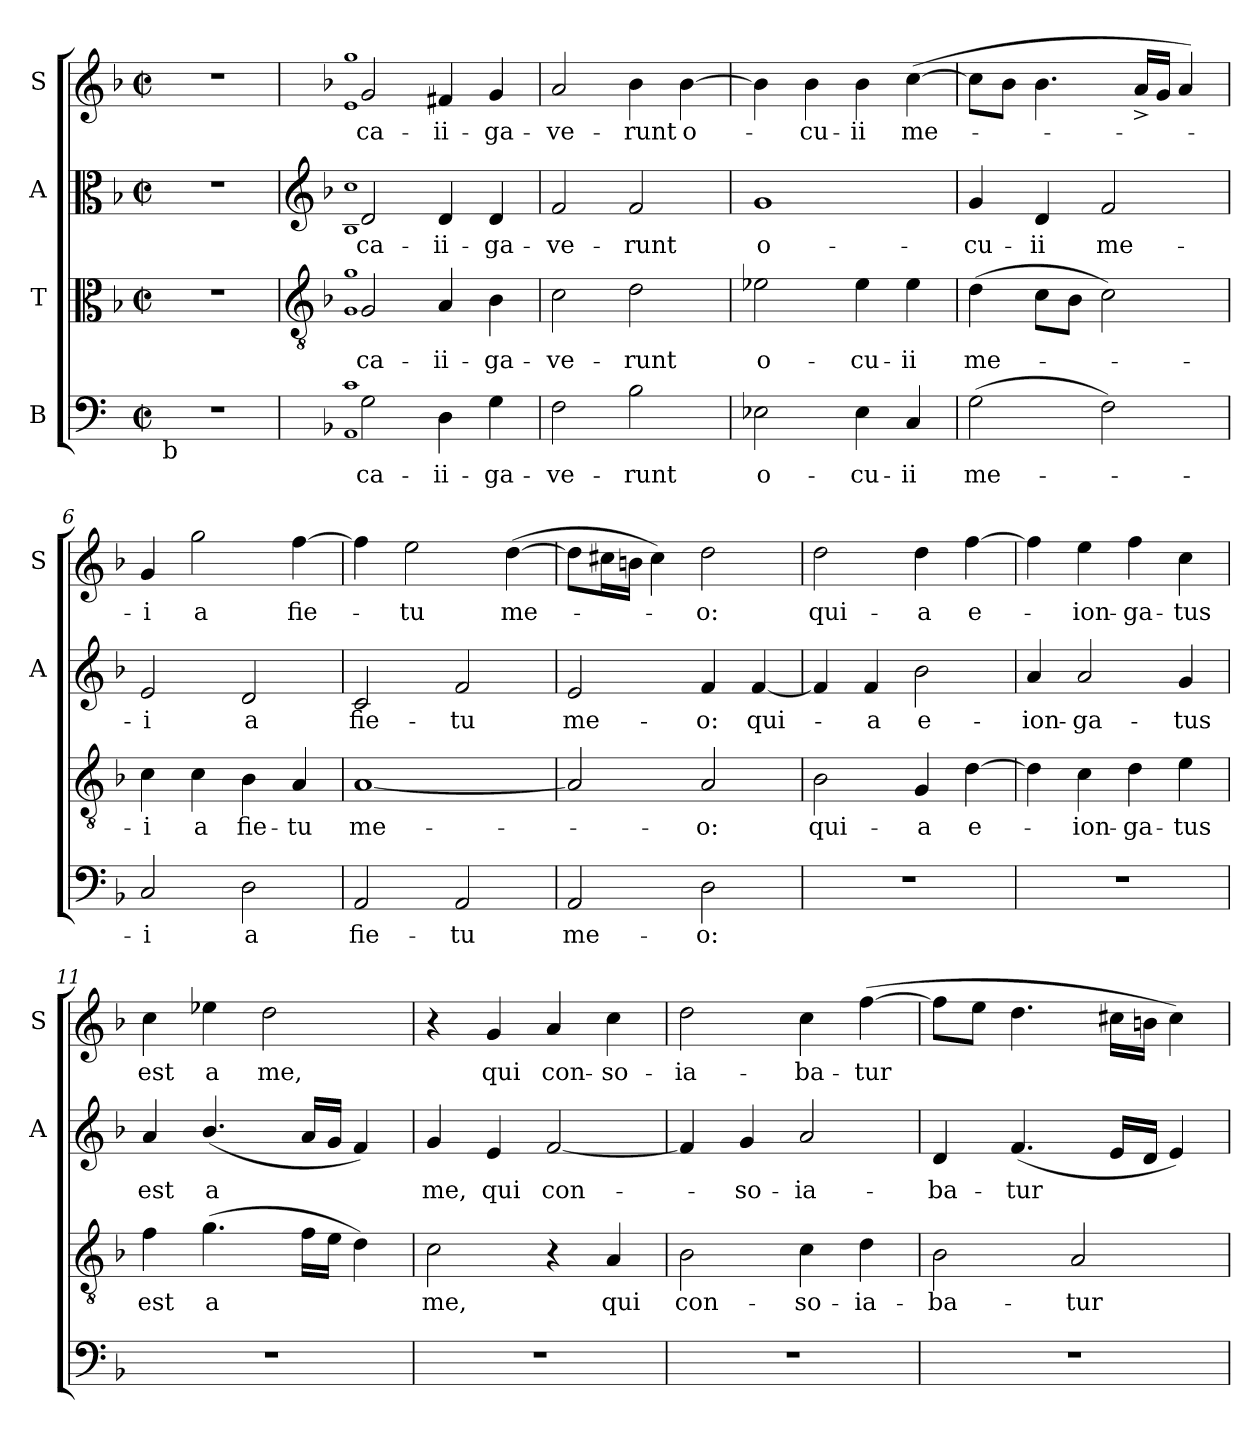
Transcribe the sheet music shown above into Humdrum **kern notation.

**kern	**text	**kern	**text	**kern	**text	**kern	**text
*part4	*part4	*part3	*part3	*part2	*part2	*part1	*part1
*staff4	*staff4	*staff3	*staff3	*staff2	*staff2	*staff1	*staff1
*I"B	*	*I"T	*	*I"A	*	*I"S	*
*	*	*	*	*I'A	*	*I'S	*
*clefF4	*	*clefC3	*	*clefC3	*	*clefG2	*
*ITrd-3c-5	*	*	*	*	*	*	*
*k[b-]	*	*k[b-]	*	*k[b-]	*	*k[b-]	*
*F:	*	*F:	*	*F:	*	*F:	*
*M2/2	*	*M2/2	*	*M2/2	*	*M2/2	*
*met(c|)	*	*met(c|)	*	*met(c|)	*	*met(c|)	*
=1	=1	=1	=1	=1	=1	=1	=1
!LO:TX:b:t=b	!	!	!	!	!	!	!
1r	.	1r	.	1r	.	1r	.
=2!	=2!	=2!	=2!	=2!	=2!	=2!	=2!
*	*	*clefGv2	*	*clefG2	*	*	*
*k[b-e-]	*	*	*	*	*	*	*
*B-:	*	*	*	*	*	*	*
1qD 1qf	.	1qG 1qg	.	1qB- 1qcc	.	1qe 1qgg	.
!	!LO:LY:b	!	!LO:LY:b	!	!LO:LY:b	!	!LO:LY:b
2c\	ca-	2G/	ca-	2d/	ca-	2g/	ca-
!	!LO:LY:b	!	!LO:LY:b	!	!LO:LY:b	!	!LO:LY:b
4G\	-ii-	4A/	-ii-	4d/	-ii-	4f#X/	-ii-
!	!LO:LY:b	!	!LO:LY:b	!	!LO:LY:b	!	!LO:LY:b
4c\	-ga-	4B-\	-ga-	4d/	-ga-	4g/	-ga-
=3	=3	=3	=3	=3	=3	=3	=3
!	!LO:LY:b	!	!LO:LY:b	!	!LO:LY:b	!	!LO:LY:b
2B-\	-ve-	2c\	-ve-	2f/	-ve-	2a/	-ve-
!	!LO:LY:b	!	!LO:LY:b	!	!LO:LY:b	!	!LO:LY:b
2e-\	-runt	2d\	-runt	2f/	-runt	4b-\	-runt
!	!	!	!	!	!	!	!LO:LY:b
.	.	.	.	.	.	[>4b-\	o-
=4	=4	=4	=4	=4	=4	=4	=4
!	!LO:LY:b	!	!LO:LY:b	!	!LO:LY:b	!	!
2A-X\	o-	2e-X\	o-	1g	o-	4b-\]	.
!	!	!	!	!	!	!	!LO:LY:b
.	.	.	.	.	.	4b-\	-cu-
!	!LO:LY:b	!	!LO:LY:b	!	!	!	!LO:LY:b:rj
4A-\	-cu-	4e-\	-cu-	.	.	4b-\	-ii
!	!LO:LY:b:rj	!	!LO:LY:b:rj	!	!	!	!LO:LY:b
4F/	-ii	4e-\	-ii	.	.	(<[>4cc\	me-
=5	=5	=5	=5	=5	=5	=5	=5
!	!LO:LY:b	!	!LO:LY:b	!	!LO:LY:b	!	!
(>2c\	me-	(>4d\	me-	4g/	-cu-	8cc\L]	.
.	.	.	.	.	.	8b-\J	.
!	!	!	!	!	!LO:LY:b	!	!
.	.	8c\L	.	4d/	-ii	4.b-\	.
.	.	8B-\J	.	.	.	.	.
!	!	!	!	!	!LO:LY:b	!	!
2B-\)	.	2c\)	.	2f/	me-	.	.
.	.	.	.	.	.	16a^</LL	.
.	.	.	.	.	.	16g/JJ	.
.	.	.	.	.	.	4a/)	.
=6	=6	=6	=6	=6	=6	=6	=6
!	!LO:LY:b	!	!LO:LY:b	!	!LO:LY:b	!	!LO:LY:b
2F/	-i	4c\	-i	2e/	-i	4g/	-i
!	!	!	!LO:LY:b	!	!	!	!LO:LY:b
.	.	4c\	a	.	.	2gg\	a
!	!LO:LY:b	!	!LO:LY:b	!	!LO:LY:b	!	!
2G\	a	4B-\	fie-	2d/	a	.	.
!	!	!	!LO:LY:b:rj	!	!	!	!LO:LY:b
.	.	4A/	-tu	.	.	[<4ff\	fie-
!!LO:LB:g=z
=7	=7	=7	=7	=7	=7	=7	=7
!	!LO:LY:b	!	!LO:LY:b	!	!LO:LY:b	!	!
2D/	fie-	[<1A	me-	2c/	fie-	4ff\]	.
!	!	!	!	!	!	!	!LO:LY:b
.	.	.	.	.	.	2ee\	-tu
!	!LO:LY:b	!	!	!	!LO:LY:b	!	!
2D/	-tu	.	.	2f/	-tu	.	.
!	!	!	!	!	!	!	!LO:LY:b
.	.	.	.	.	.	(>[>4dd\	me-
=8	=8	=8	=8	=8	=8	=8	=8
!	!LO:LY:b	!	!	!	!LO:LY:b	!	!
2D/	me-	2A/]	.	2e/	me-	8dd\L]	.
.	.	.	.	.	.	16cc#\L	.
.	.	.	.	.	.	16b\JJ	.
.	.	.	.	.	.	4cc#\)	.
!	!LO:LY:b	!	!LO:LY:b	!	!LO:LY:b	!	!LO:LY:b
2G\	-o:	2A/	-o:	4f/	-o:	2dd\	-o:
!	!	!	!	!	!LO:LY:b	!	!
.	.	.	.	[<4f/	qui-	.	.
=9	=9	=9	=9	=9	=9	=9	=9
!	!	!	!LO:LY:b	!	!	!	!LO:LY:b
1r	.	2B-\	qui-	4f/]	.	2dd\	qui-
!	!	!	!	!	!LO:LY:b	!	!
.	.	.	.	4f/	-a	.	.
!	!	!	!LO:LY:b	!	!LO:LY:b	!	!LO:LY:b
.	.	4G/	-a	2b-\	e-	4dd\	-a
!	!	!	!LO:LY:b	!	!	!	!LO:LY:b
.	.	[>4d\	e-	.	.	[>4ff\	e-
=10	=10	=10	=10	=10	=10	=10	=10
!	!	!	!	!	!LO:LY:b	!	!
1r	.	4d\]	.	4a/	-ion-	4ff\]	.
!	!	!	!LO:LY:b	!	!LO:LY:b:rj	!	!LO:LY:b
.	.	4c\	-ion-	2a/	-ga-	4ee\	-ion-
!	!	!	!LO:LY:b	!	!	!	!LO:LY:b
.	.	4d\	-ga-	.	.	4ff\	-ga-
!	!	!	!LO:LY:b:rj	!	!LO:LY:b	!	!LO:LY:b:rj
.	.	4e\	-tus	4g/	-tus	4cc\	-tus
=11	=11	=11	=11	=11	=11	=11	=11
!	!	!	!LO:LY:b	!	!LO:LY:b	!	!LO:LY:b
1r	.	4f\	est	4a/	est	4cc\	est
!	!	!	!LO:LY:b	!	!LO:LY:b	!	!LO:LY:b
.	.	(>4.g\	a	(<4.b-/	a	4ee-X\	a
!	!	!	!	!	!	!	!LO:LY:b
.	.	.	.	.	.	2dd\	me,
.	.	16f\LL	.	16a/LL	.	.	.
.	.	16e\JJ	.	16g/JJ	.	.	.
.	.	4d\)	.	4f/)	.	.	.
!!LO:LB:g=z
=12	=12	=12	=12	=12	=12	=12	=12
!	!	!	!LO:LY:b	!	!LO:LY:b	!	!
1r	.	2c\	me,	4g/	me,	4r	.
!	!	!	!	!	!LO:LY:b	!	!LO:LY:b
.	.	.	.	4e/	qui	4g/	qui
!	!	!	!	!	!LO:LY:b	!	!LO:LY:b
.	.	4r	.	[<2f/	con-	4a/	con-
!	!	!	!LO:LY:b	!	!	!	!LO:LY:b:rj
.	.	4A/	qui	.	.	4cc\	-so-
=13	=13	=13	=13	=13	=13	=13	=13
!	!	!	!LO:LY:b	!	!	!	!LO:LY:b
1r	.	2B-\	con-	4f/]	.	2dd\	-ia-
!	!	!	!	!	!LO:LY:b	!	!
.	.	.	.	4g/	-so-	.	.
!	!	!	!LO:LY:b	!	!LO:LY:b	!	!LO:LY:b
.	.	4c\	-so-	2a/	-ia-	4cc\	-ba-
!	!	!	!LO:LY:b	!	!	!	!LO:LY:b
.	.	4d\	-ia-	.	.	(>[>4ff\	-tur
=14	=14	=14	=14	=14	=14	=14	=14
!	!	!	!LO:LY:b	!	!LO:LY:b	!	!
1r	.	2B-\	-ba-	4d/	-ba-	8ff\L]	.
.	.	.	.	.	.	8ee\J	.
!	!	!	!	!	!LO:LY:b	!	!
.	.	.	.	(<4.f/	-tur	4.dd\	.
!	!	!	!LO:LY:b	!	!	!	!
.	.	2A/	-tur	.	.	.	.
.	.	.	.	16e/LL	.	16cc#\LL	.
.	.	.	.	16d/JJ	.	16b\JJ	.
.	.	.	.	4e/)	.	4cc#\)	.
=	=	=	=	=	=	=	=
*-	*-	*-	*-	*-	*-	*-	*-
